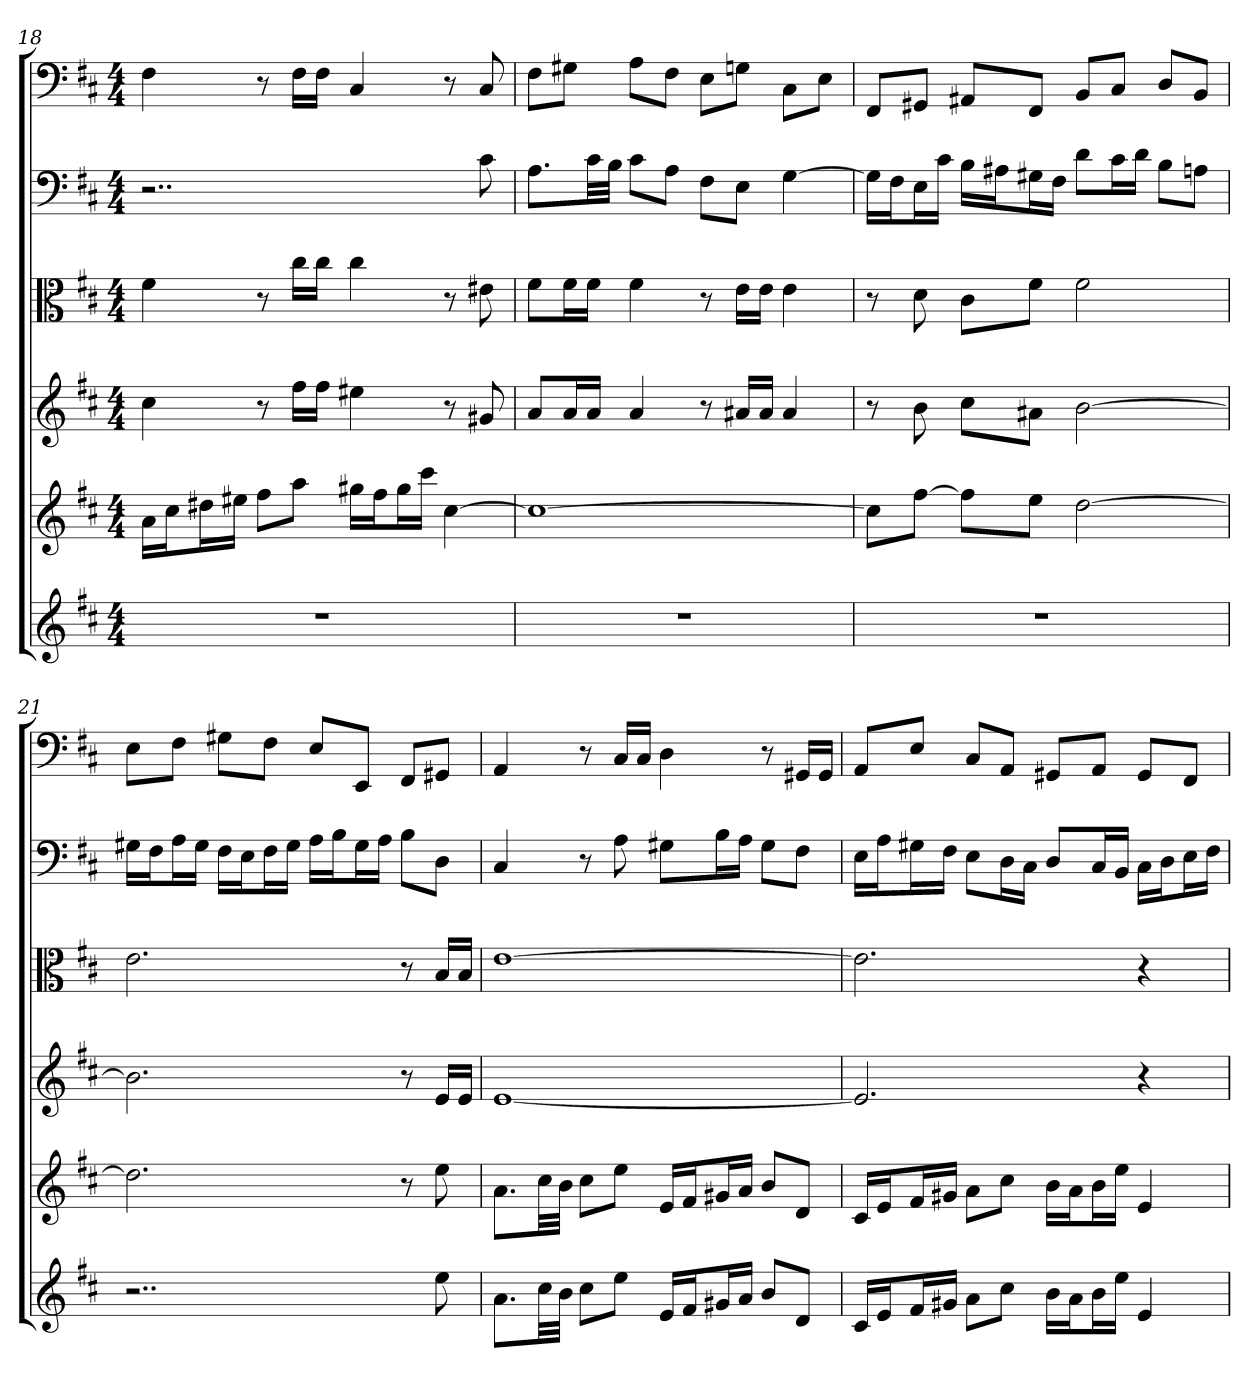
**kern	**kern	**kern	**kern	**kern	**kern
*part6	*part5	*part4	*part3	*part2	*part1
*staff6	*staff5	*staff4	*staff3	*staff2	*staff1
*	*	*	*clefC3	*clefF4	*clefF4
*k[f#c#]	*k[f#c#]	*k[f#c#]	*k[f#c#]	*k[f#c#]	*k[f#c#]
*b:	*b:	*b:	*b:	*b:	*b:
*M4/4	*M4/4	*M4/4	*M4/4	*M4/4	*M4/4
=18	=18	=18	=18	=18	=18
1r	16aLL	4cc#	4f#	2..r	4F#
.	16cc#J	.	.	.	.
.	16dd#XL	.	.	.	.
.	16ee#XJJ	.	.	.	.
.	8ff#L	8r	8r	.	8r
.	8aaJ	16ff#LL	16cc#\LL	.	16F#\LL
.	.	16ff#JJ	16cc#\JJ	.	16F#\JJ
.	16gg#XLL	4ee#X	4cc#	.	4C#
.	16ff#J	.	.	.	.
.	16gg#L	.	.	.	.
.	16ccc#JJ	.	.	.	.
.	[4cc#	8r	8r	.	8r
.	.	8g#X	8e#X	8c#	8C#
=19	=19	=19	=19	=19	=19
1r	1cc#_	8aL	8f#\L	8.A\L	8F#\L
.	.	16aL	16f#\L	.	8G#X\J
.	.	16aJJ	16f#\JJ	32c#\LL	.
.	.	.	.	32B\JJJ	.
.	.	4a	4f#	8c#\L	8A\L
.	.	.	.	8A\J	8F#\J
.	.	8r	8r	8F#\L	8E\L
.	.	16a#XLL	16e\LL	8E\J	8Gn\J
.	.	16a#JJ	16e\JJ	.	.
.	.	4a#	4e	[4G	8C#\L
.	.	.	.	.	8E\J
=20	=20	=20	=20	=20	=20
1r	8cc#L]	8r	8r	16G\LL]	8FF#/L
.	.	.	.	16F#\J	.
.	[8ff#J	8b	8d	16E\L	8GG#X/J
.	.	.	.	16c#\JJ	.
.	8ff#L]	8cc#L	8c#\L	16B\LL	8AA#X/L
.	.	.	.	16A#X\J	.
.	8eeJ	8a#XJ	8f#\J	16G#X\L	8FF#/J
.	.	.	.	16F#\JJ	.
.	[2dd	[2b	2f#	8d\L	8BB/L
.	.	.	.	16c#\L	8C#/J
.	.	.	.	16d\JJ	.
.	.	.	.	8B\L	8D/L
.	.	.	.	8An\J	8BB/J
=21	=21	=21	=21	=21	=21
2..r	2.dd]	2.b]	2.e	16G#X\LL	8E\L
.	.	.	.	16F#\J	.
.	.	.	.	16A\L	8F#\J
.	.	.	.	16G#\JJ	.
.	.	.	.	16F#\LL	8G#X\L
.	.	.	.	16E\J	.
.	.	.	.	16F#\L	8F#\J
.	.	.	.	16G#\JJ	.
.	.	.	.	16A\LL	8E/L
.	.	.	.	16B\J	.
.	.	.	.	16G#\L	8EE/J
.	.	.	.	16A\JJ	.
.	8r	8r	8r	8B\L	8FF#/L
8ee	8ee	16eLL	16B/LL	8D\J	8GG#X/J
.	.	16eJJ	16B/JJ	.	.
=22	=22	=22	=22	=22	=22
8.aL	8.aL	[1e	[1e	4C#	4AA
32cc#LL	32cc#LL	.	.	.	.
32bJJJ	32bJJJ	.	.	.	.
8cc#L	8cc#L	.	.	8r	8r
8eeJ	8eeJ	.	.	8A	16C#/LL
.	.	.	.	.	16C#/JJ
16eLL	16eLL	.	.	8G#X\L	4D
16f#J	16f#J	.	.	.	.
16g#XL	16g#XL	.	.	16B\L	.
16aJJ	16aJJ	.	.	16A\JJ	.
8bL	8bL	.	.	8G#\L	8r
8dJ	8dJ	.	.	8F#\J	16GG#X/LL
.	.	.	.	.	16GG#/JJ
=23	=23	=23	=23	=23	=23
16c#LL	16c#LL	2.e]	2.e]	16E\LL	8AA/L
16eJ	16eJ	.	.	16A\J	.
16f#L	16f#L	.	.	16G#X\L	8E/J
16g#XJJ	16g#XJJ	.	.	16F#\JJ	.
8aL	8aL	.	.	8E\L	8C#/L
8cc#J	8cc#J	.	.	16D\L	8AA/J
.	.	.	.	16C#\JJ	.
16bLL	16bLL	.	.	8D/L	8GG#X/L
16aJ	16aJ	.	.	.	.
16bL	16bL	.	.	16C#/L	8AA/J
16eeJJ	16eeJJ	.	.	16BB/JJ	.
4e	4e	4r	4r	16C#\LL	8GG#/L
.	.	.	.	16D\J	.
.	.	.	.	16E\L	8FF#/J
.	.	.	.	16F#\JJ	.
=	=	=	=	=	=
*-	*-	*-	*-	*-	*-
